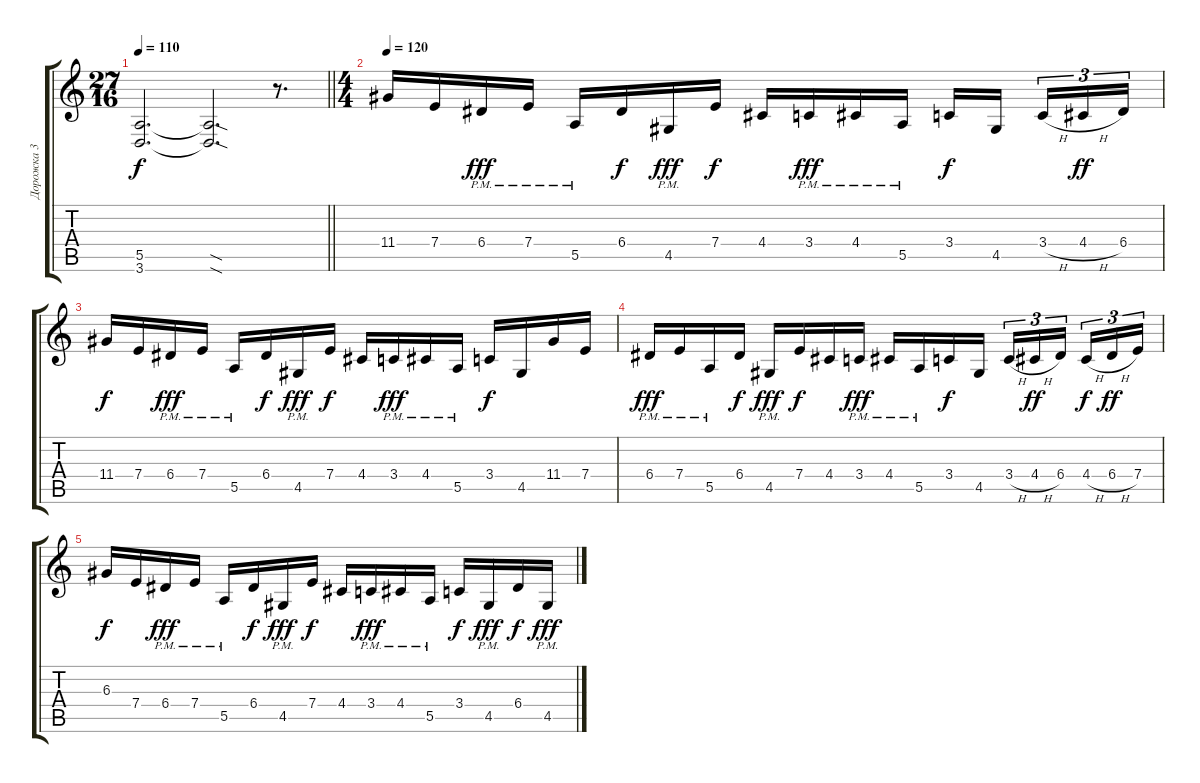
\track ("Дорожка 3" "Дорожка 3") {instrument distortionguitar}
\staff {score tabs}
\tuning (B3 Gb3 D3 A2 E2 B1) {hide}
\ts (27 16)
\tempo 110
\clef g2
\barLineRight lightlight
\ks c
(5.5{t} 3.6{t}).2{d dy f} (5.5{sod t} 3.6{sod t}).2{d} r.8{d} |
\ts (4 4)
\tempo 120
11.4.16{volume 11} 7.4.16 6.4{pm}.16{dy fff} 7.4{pm}.16 5.5{pm}.16 6.4.16{dy f} 4.5{pm}.16{dy fff} 7.4.16{dy f} 4.4.16 3.4{pm}.16{dy fff} 4.4{pm}.16 5.5{pm}.16 3.4.16{dy f} 4.5.16{beam splitsecondary} 3.4{h}.16{tu (3 2)} 4.4{h}.16{tu (3 2) dy ff} 6.4.16{tu (3 2)} |
11.4.16{dy f} 7.4.16 6.4{pm}.16{dy fff} 7.4{pm}.16 5.5{pm}.16 6.4.16{dy f} 4.5{pm}.16{dy fff} 7.4.16{dy f} 4.4.16 3.4{pm}.16{dy fff} 4.4{pm}.16 5.5{pm}.16 3.4.16{dy f} 4.5.16 11.4.16 7.4.16 |
6.4{pm}.16{dy fff} 7.4{pm}.16 5.5{pm}.16 6.4.16{dy f} 4.5{pm}.16{dy fff} 7.4.16{dy f} 4.4.16 3.4{pm}.16{dy fff} 4.4{pm}.16 5.5{pm}.16 3.4.16{dy f} 4.5.16 3.4{h}.16{tu (3 2)} 4.4{h}.16{tu (3 2) dy ff} 6.4.16{tu (3 2) beam splitsecondary} 4.4{h}.16{tu (3 2) dy f} 6.4{h}.16{tu (3 2) dy ff} 7.4.16{tu (3 2)} |
6.3.16{dy f} 7.4.16 6.4{pm}.16{dy fff} 7.4{pm}.16 5.5{pm}.16 6.4.16{dy f} 4.5{pm}.16{dy fff} 7.4.16{dy f} 4.4.16 3.4{pm}.16{dy fff} 4.4{pm}.16 5.5{pm}.16 3.4.16{dy f} 4.5{pm}.16{dy fff} 6.4.16{dy f} 4.5{pm}.16{dy fff}
